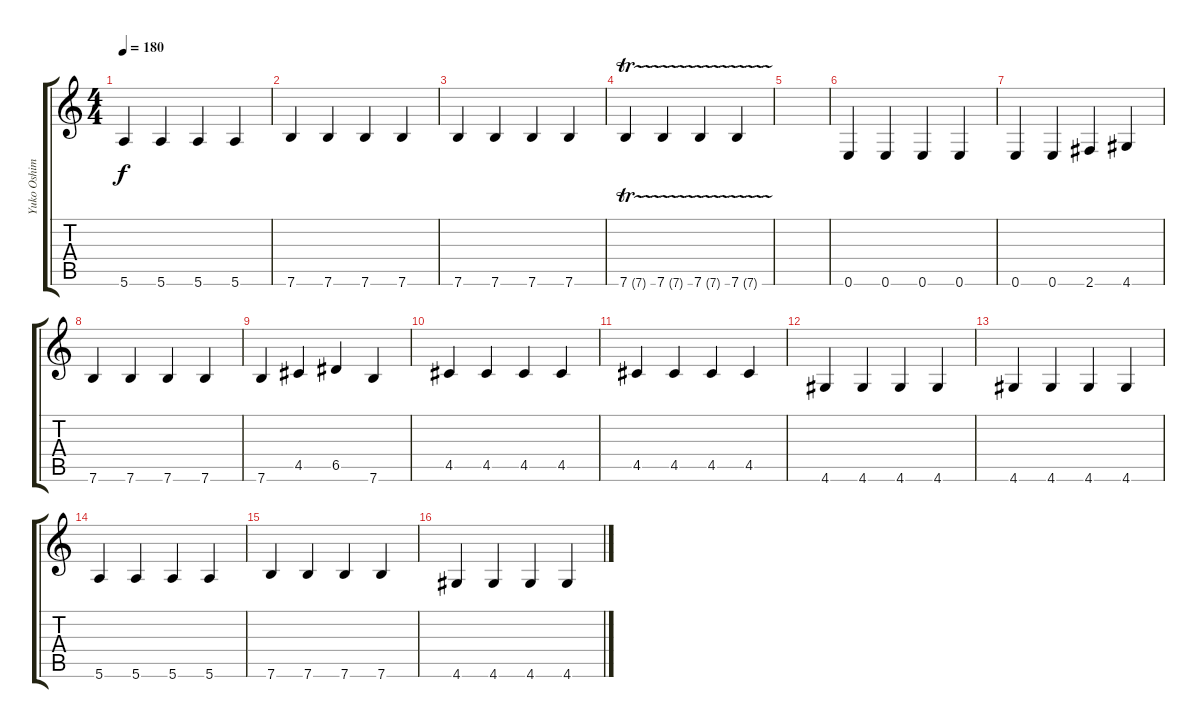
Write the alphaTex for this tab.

\track ("Yuko Oshima" "Yuko Oshim") {instrument electricbasspick}
\staff {score tabs}
\tuning (E4 B3 G3 D3 A2 E2) {hide}
\ts (4 4)
\tempo 180
\clef g2
\ks c
5.6.4{dy f} 5.6.4 5.6.4 5.6.4 |
7.6.4 7.6.4 7.6.4 7.6.4 |
7.6.4 7.6.4 7.6.4 7.6.4 |
7.6{tr (7 16)}.4 7.6{tr (7 16)}.4 7.6{tr (7 16)}.4 7.6{tr (7 16)}.4 |
|
0.6.4 0.6.4 0.6.4 0.6.4 |
0.6.4 0.6.4 2.6.4 4.6.4 |
7.6.4 7.6.4 7.6.4 7.6.4 |
7.6.4 4.5.4 6.5.4 7.6.4 |
4.5.4 4.5.4 4.5.4 4.5.4 |
4.5.4 4.5.4 4.5.4 4.5.4 |
4.6.4 4.6.4 4.6.4 4.6.4 |
4.6.4 4.6.4 4.6.4 4.6.4 |
5.6.4 5.6.4 5.6.4 5.6.4 |
7.6.4 7.6.4 7.6.4 7.6.4 |
4.6.4 4.6.4 4.6.4 4.6.4
